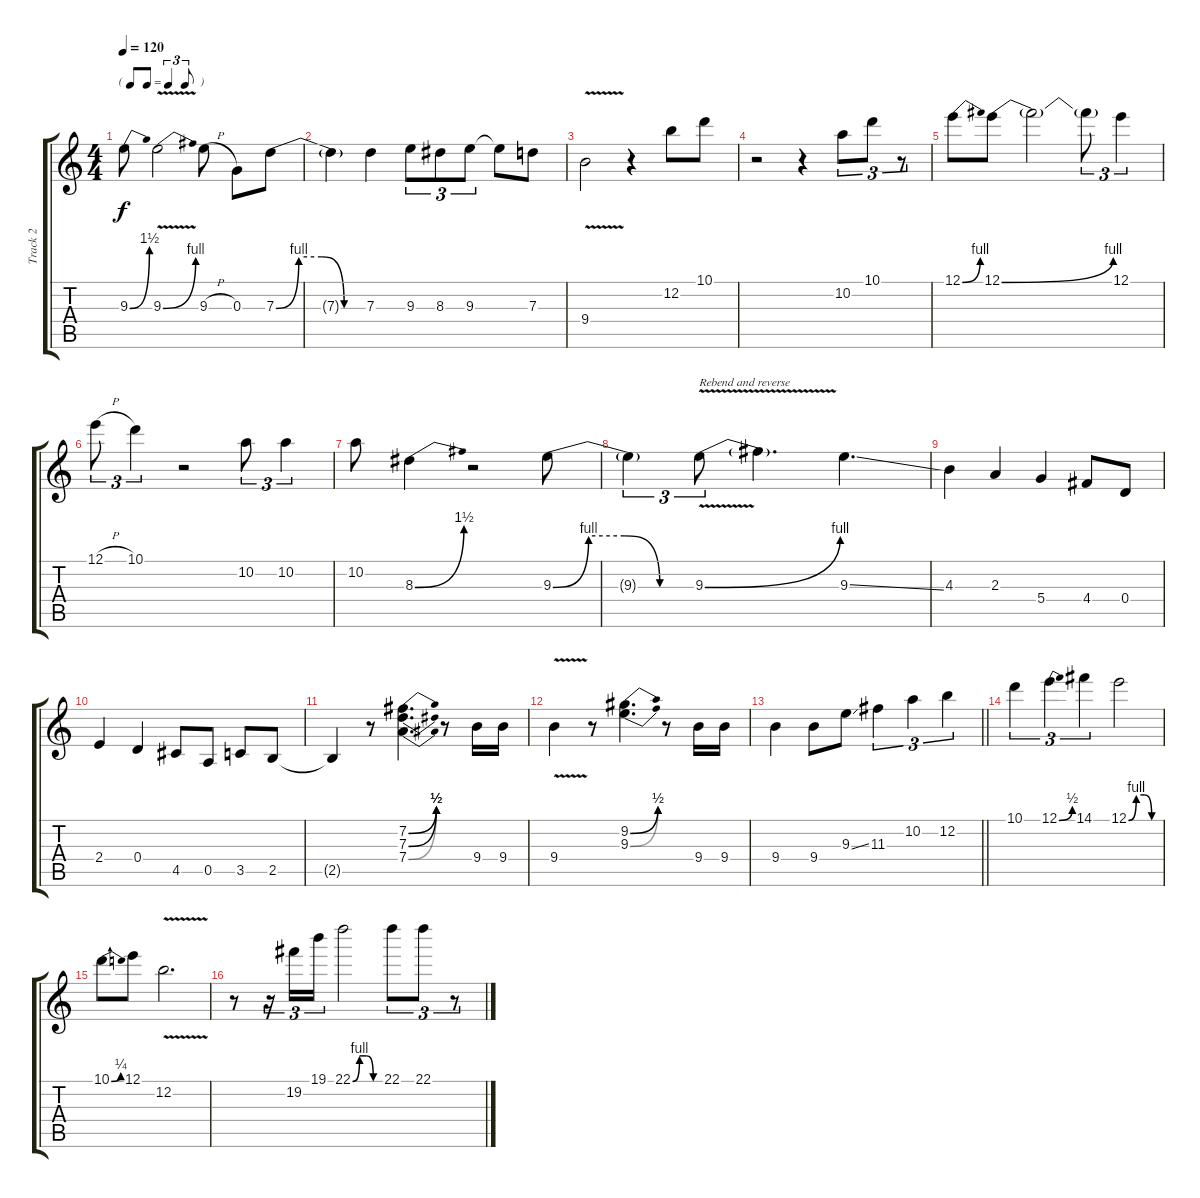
\track ("Track 2" "Track 2") {instrument electricguitarjazz}
\staff {score tabs}
\tuning (E4 B3 G3 D3 A2 E2) {hide}
\ts (4 4)
\tf triplet8th
\tempo 120
\clef g2
\ks c
9.3{be (bend 0 0 60 6)}.8{dy f} 9.3{be (bend 0 0 60 4) v}.2 9.3{h}.8 0.3.8 7.3{be (custom 0 0 15 4 30 4 45 0 60 0)}.8 |
7.3{t}.4 7.3.4 9.3.8{tu (3 2)} 8.3.8{tu (3 2)} 9.3.8{tu (3 2)} 9.3{t}.8 7.3.8 |
9.4{v}.2 r.4 12.2.8 10.1.8 |
r.2 r.4 10.2.8{tu (3 2)} 10.1.8{tu (3 2)} r.8{tu (3 2)} |
12.1{be (bend 0 0 60 4)}.8 12.1{be (bend 0 0 60 4)}.8 12.1{t}.2 12.1{t}.8{tu (3 2)} 12.1.4{tu (3 2)} |
12.1{h}.8{tu (3 2)} 10.1.4{tu (3 2)} r.2 10.2.8{tu (3 2)} 10.2.4{tu (3 2)} |
10.2.8 8.3{be (bend 0 0 60 6)}.4 r.2 9.3{be (custom 0 0 15 4 30 4 45 0 60 0)}.8 |
9.3{t}.4{tu (3 2)} 9.3{be (bend 0 0 60 4) v}.8{tu (3 2) txt "Rebend and reverse"} 9.3{t}.4{d} 9.3{ss}.4{d} |
4.3.4 2.3.4 5.4.4 4.4.8 0.4.8 |
2.4.4 0.4.4 4.5.8 0.5.8 3.5.8 2.5.8 |
2.5{t}.4 r.8 (7.2{be (bend 0 0 60 2)} 7.3{be (bend 0 0 60 2)} 7.4{be (bend 0 0 60 2)}).4{d} r.8 9.4.16 9.4.16 |
9.4{v}.4 r.8 (9.2{be (bend 0 0 60 2)} 9.3{be (bend 0 0 60 2)}).4{d} r.8 9.4.16 9.4.16 |
\barLineRight lightlight
9.4.4 9.4.8 9.3{ss}.8 11.3.4{tu (3 2)} 10.2.4{tu (3 2)} 12.2.4{tu (3 2)} |
10.1.4{tu (3 2)} 12.1{be (bend 0 0 60 2)}.4{tu (3 2)} 14.1.4{tu (3 2)} 12.1{be (custom 0 0 15 4 30 4 45 0 60 0)}.2 |
10.1{be (bend 0 0 60 1)}.8 12.1.8 12.2{v}.2{d} |
r.8 r.16{tu (3 2)} 19.2.16{tu (3 2)} 19.1.16{tu (3 2)} 22.1{be (custom 0 0 15 4 30 4 45 0 60 0)}.2 22.1.8{tu (3 2)} 22.1.8{tu (3 2)} r.8{tu (3 2)}
